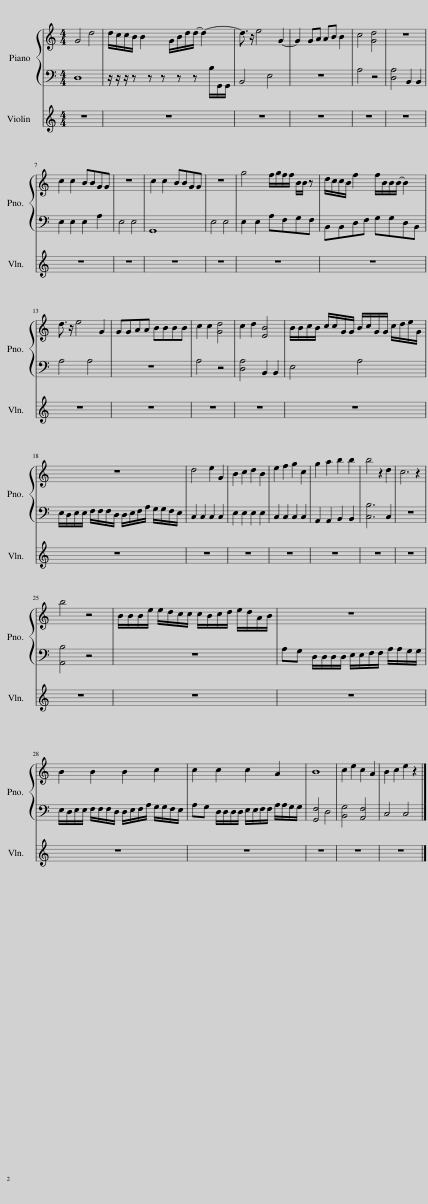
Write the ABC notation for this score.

X:1
%%score { 1 | 2 }
L:1/8
M:4/4
I:linebreak $
K:C
V:1 treble
V:2 bass
V:1
 G4 d4 | d/c/c/B/ B2 G/B/d/d/- d2- | d3/2 z/ e4 G2- | G2 GA AB B2 | c4 [Gd]4 | %5
 z8 |$ c2 c2 BBGG | z8 | c2 c2 BBGG | z8 | %10
 g4 f/g/f/f/ B/B/ z | d/c/c/B/ f2 f/B/B/B/- B2 |$ d3/2 z/ e4 G2 | GGAA BBBB | c2 c2 [Gd]4 | %15
 c2 d2 [EB]4 | B/B/c/B/ c/c/G/G/ B/c/G/G/ c/d/e/G/ |$ z8 | d4 e2 G2 | B2 c2 d2 B2 | %20
 e2 f2 g2 c2 | g2 a2 b2 b2 | b4 z2 d2 | c6 z2 |$ b4 z4 | %25
 B/B/B/e/ e/d/c/c/ c/B/c/d/ e/d/A/B/ | z8 |$ B2 B2 B2 c2 | c2 c2 c2 A2 | B8 | %30
 c2 e2 c2 A2 | B2 c2 e2 z2 |] %32
V:2
 D,8 | z/ z/ z/ z z z z z B,/G,,/G,,/ | B,,4 E,4 | z8 | A,4 z4 | %5
 [D,A,]4 B,,2 B,,2 |$ E,2 E,2 E,2 A,2 | E,4 E,4 | G,,8 | E,4 E,4 | %10
 E,2 E,2 A,F,G,F, | B,,B,,D,F, G,G,D,B,, |$ A,4 A,4 | z8 | A,4 z4 | %15
 [D,A,]4 B,,2 B,,2 | E,4 A,4 |$ E,/D,/E,/E,/ F,/F,/F,/D,/ D,/E,/F,/A,/ G,/G,/F,/E,/ | C,2 C,2 C,2 C,2 | E,2 E,2 E,2 E,2 | %20
 C,2 C,2 C,2 C,2 | A,,2 A,,2 B,,2 B,,2 | [C,B,]6 C,2 | z8 |$ [A,,B,]4 z4 | %25
 z8 | A,G, D,/D,/D,/D,/ E,/E,/F,/F,/ A,/A,/G,/G,/ |$ E,/D,/E,/E,/ F,/F,/F,/D,/ D,/E,/F,/A,/ G,/G,/F,/E,/ | A,G, D,/D,/D,/D,/ E,/E,/F,/F,/ A,/A,/G,/G,/ | [G,,F,]4 D,4 | %30
 [B,,G,]4 [A,,F,]4 | C,4 C,4 |] %32
